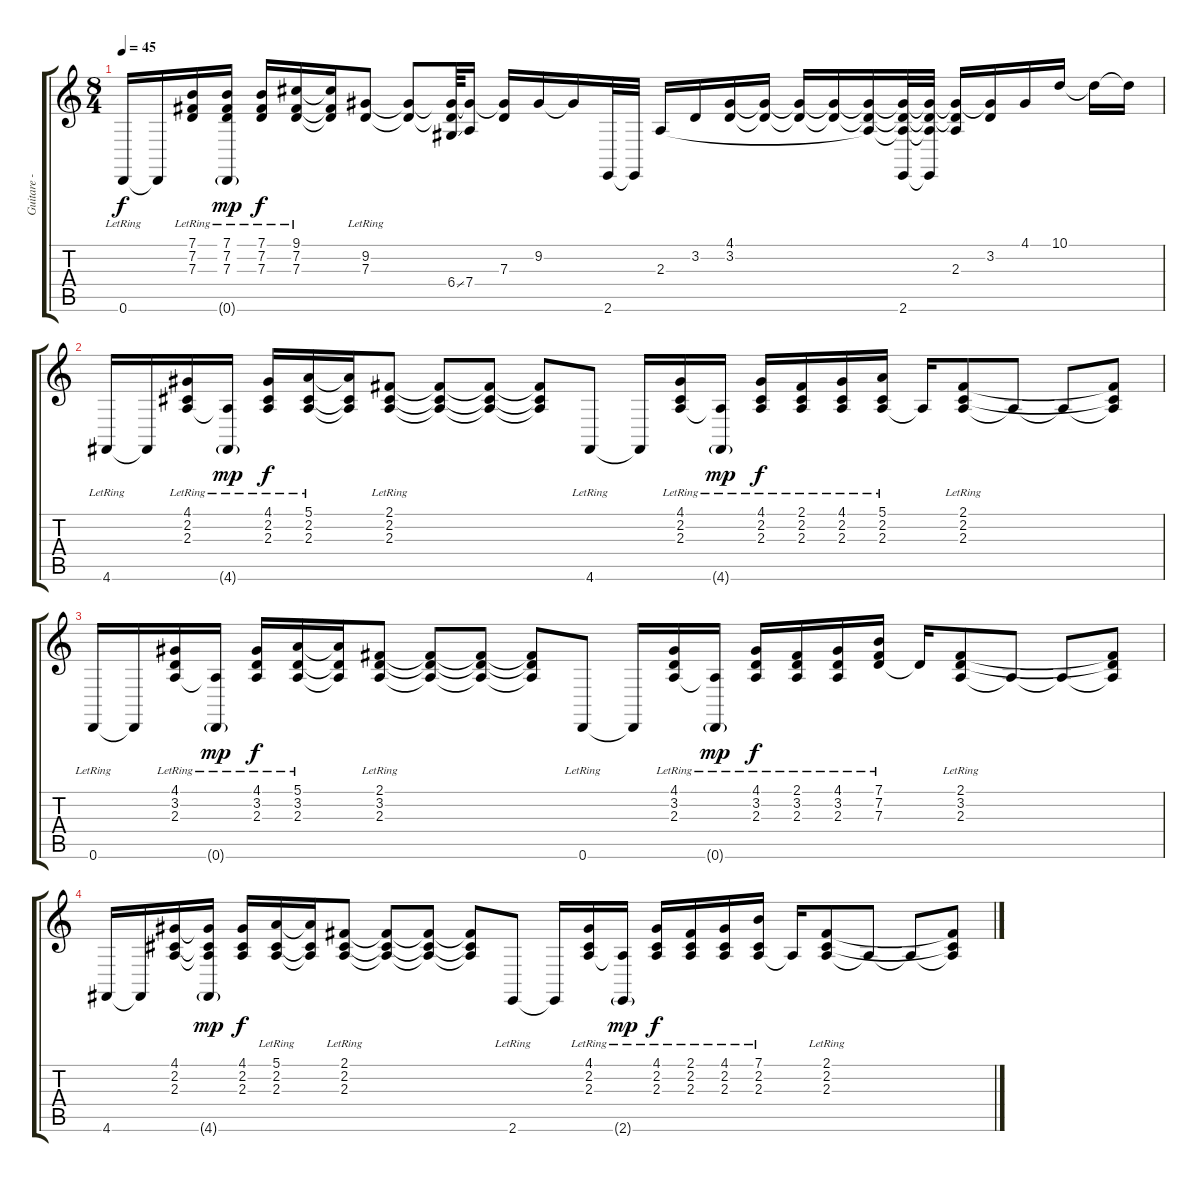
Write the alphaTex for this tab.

\track ("Guitare - 2" "Guitare - ") {instrument electricpiano1}
\staff {score tabs}
\tuning (E4 B3 G3 D3 A2 D2) {hide}
\ts (8 4)
\tempo 45
\clef g2
\ks c
0.6{lr}.16{dy f} 0.6{t}.16 (7.1{lr} 7.2{lr} 7.3{lr}).16 (7.1 7.2 7.3 0.6{g lr}).16{dy mp} (7.1{lr} 7.2{lr} 7.3{lr}).16{dy f} (9.1{lr} 7.2{lr} 7.3{lr}).16 (9.1{t} 7.2{t} 7.3{t}).16 (9.2{lr} 7.3{lr}).8 (9.2{t} 7.3{t}).8 (9.2{t} 7.3{t} 6.4{ss}).64 (9.2{t} 7.4).16 (9.2{t} 7.3).16 9.2.16 9.2{t}.16 2.6.32 2.6{t}.32 2.3.16 3.2.16 (4.1 3.2).16 (4.1{t} 3.2{t}).16 (4.1{t} 3.2{t}).16 (4.1{t} 3.2{t}).16 (4.1{t} 3.2{t} 2.3{t}).16 (4.1{t} 3.2{t} 2.3{t} 2.6).32 (4.1{t} 3.2{t} 2.3{t} 2.6{t}).32 (4.1{t} 3.2{t} 2.3).16 (4.1{t} 3.2).16 4.1.16 10.1.16 10.1{t}.16 10.1{t}.16 |
4.6{lr}.16 4.6{t}.16 (4.1{lr} 2.2{lr} 2.3{lr}).16 (2.3{t} 4.6{g lr}).16{dy mp} (4.1{lr} 2.2{lr} 2.3{lr}).16{dy f} (5.1{lr} 2.2{lr} 2.3{lr}).16 (5.1{t} 2.2{t} 2.3{t}).16 (2.1{lr} 2.2{lr} 2.3{lr}).8 (2.1{t} 2.2{t} 2.3{t}).8 (2.1{t} 2.2{t} 2.3{t}).8 (2.1{t} 2.2{t} 2.3{t}).8 4.6{lr}.8 4.6{t}.16 (4.1{lr} 2.2{lr} 2.3{lr}).16 (2.3{t} 4.6{g lr}).16{dy mp} (4.1{lr} 2.2{lr} 2.3{lr}).16{dy f} (2.1{lr} 2.2{lr} 2.3{lr}).16 (4.1{lr} 2.2{lr} 2.3{lr}).16 (5.1{lr} 2.2{lr} 2.3{lr}).16 2.3{t}.16 (2.1{lr} 2.2{lr} 2.3{lr}).8 2.3{t}.8 2.3{t}.8 (2.1{t} 2.2{t} 2.3{t}).8 |
0.6{lr}.16 0.6{t}.16 (4.1{lr} 3.2{lr} 2.3{lr}).16 (2.3{t} 0.6{g lr}).16{dy mp} (4.1{lr} 3.2{lr} 2.3{lr}).16{dy f} (5.1{lr} 3.2{lr} 2.3{lr}).16 (5.1{t} 3.2{t} 2.3{t}).16 (2.1{lr} 3.2{lr} 2.3{lr}).8 (2.1{t} 3.2{t} 2.3{t}).8 (2.1{t} 3.2{t} 2.3{t}).8 (2.1{t} 3.2{t} 2.3{t}).8 0.6{lr}.8 0.6{t}.16 (4.1{lr} 3.2{lr} 2.3{lr}).16 (2.3{t} 0.6{g lr}).16{dy mp} (4.1{lr} 3.2{lr} 2.3{lr}).16{dy f} (2.1{lr} 3.2{lr} 2.3{lr}).16 (4.1{lr} 3.2{lr} 2.3{lr}).16 (7.1{lr} 7.2{lr} 7.3{lr}).16 7.3{t}.16 (2.1{lr} 3.2{lr} 2.3{lr}).8 2.3{t}.8 2.3{t}.8 (2.1{t} 3.2{t} 2.3{t}).8 |
4.6.16 4.6{t}.16 (4.1 2.2 2.3).16 (4.1{t} 2.2{t} 2.3{t} 4.6{g}).16{dy mp} (4.1 2.2 2.3).16{dy f} (5.1{lr} 2.2{lr} 2.3{lr}).16 (5.1{t} 2.2{t} 2.3{t}).16 (2.1{lr} 2.2{lr} 2.3{lr}).8 (2.1{t} 2.2{t} 2.3{t}).8 (2.1{t} 2.2{t} 2.3{t}).8 (2.1{t} 2.2{t} 2.3{t}).8 2.6{lr}.8 2.6{t}.16 (4.1{lr} 2.2{lr} 2.3{lr}).16 (2.3{t} 2.6{g lr}).16{dy mp} (4.1{lr} 2.2{lr} 2.3{lr}).16{dy f} (2.1{lr} 2.2{lr} 2.3{lr}).16 (4.1{lr} 2.2{lr} 2.3{lr}).16 (7.1{lr} 2.2{lr} 2.3{lr}).16 2.3{t}.16 (2.1{lr} 2.2{lr} 2.3{lr}).8 2.3{t}.8 2.3{t}.8 (2.1{t} 2.2{t} 2.3{t}).8
